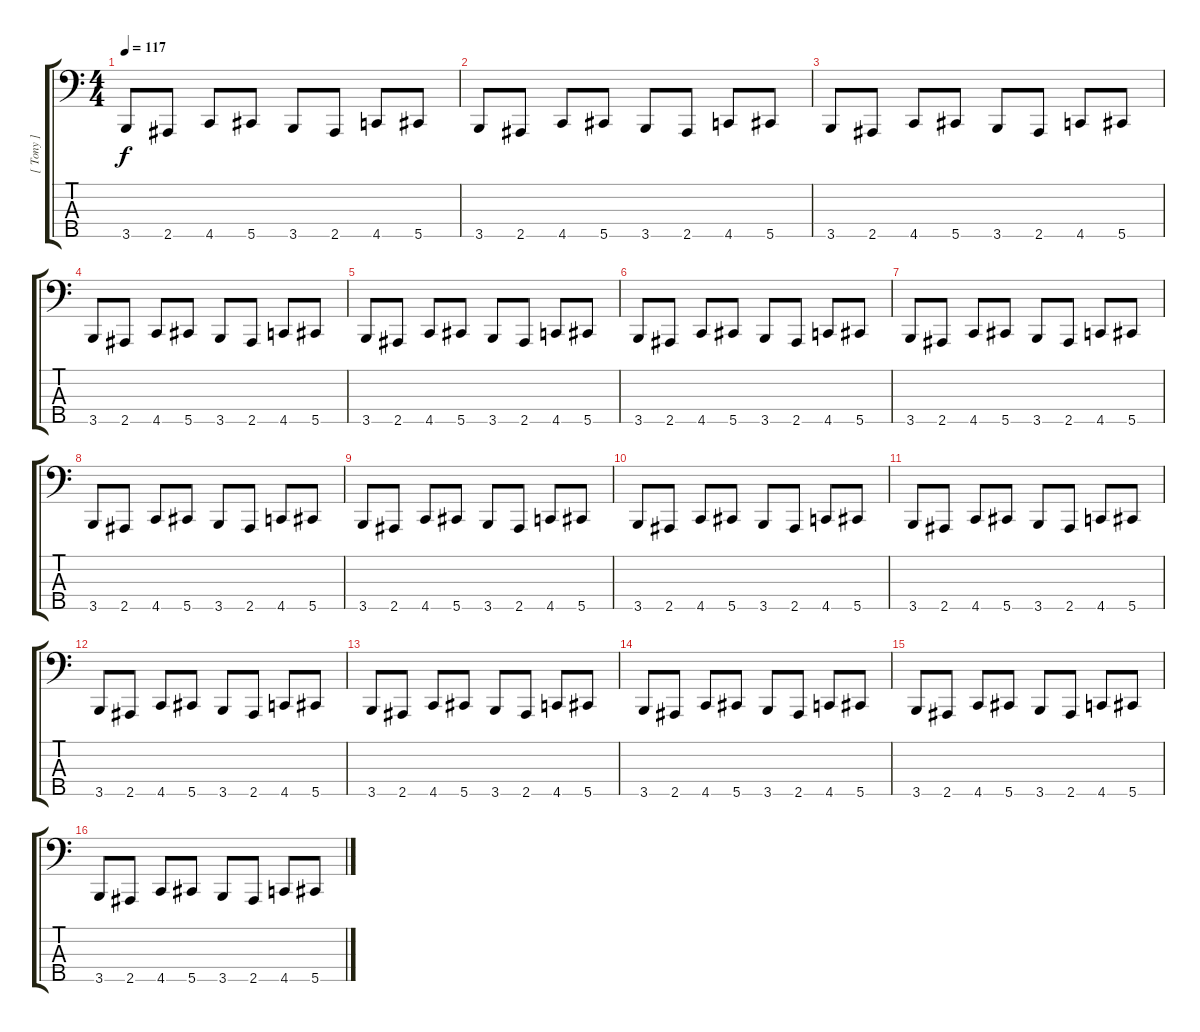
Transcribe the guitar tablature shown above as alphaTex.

\track ("[ Tony ]" "[ Tony ]") {instrument electricbasspick}
\staff {score tabs}
\tuning (E2 B1 Gb1 Db1 Ab0) {hide}
\ts (4 4)
\tempo 117
\clef f4
\ks c
3.5.8{dy f} 2.5.8 4.5.8 5.5.8 3.5.8 2.5.8 4.5.8 5.5.8 |
3.5.8 2.5.8 4.5.8 5.5.8 3.5.8 2.5.8 4.5.8 5.5.8 |
3.5.8 2.5.8 4.5.8 5.5.8 3.5.8 2.5.8 4.5.8 5.5.8 |
3.5.8 2.5.8 4.5.8 5.5.8 3.5.8 2.5.8 4.5.8 5.5.8 |
3.5.8 2.5.8 4.5.8 5.5.8 3.5.8 2.5.8 4.5.8 5.5.8 |
3.5.8 2.5.8 4.5.8 5.5.8 3.5.8 2.5.8 4.5.8 5.5.8 |
3.5.8 2.5.8 4.5.8 5.5.8 3.5.8 2.5.8 4.5.8 5.5.8 |
3.5.8 2.5.8 4.5.8 5.5.8 3.5.8 2.5.8 4.5.8 5.5.8 |
3.5.8 2.5.8 4.5.8 5.5.8 3.5.8 2.5.8 4.5.8 5.5.8 |
3.5.8 2.5.8 4.5.8 5.5.8 3.5.8 2.5.8 4.5.8 5.5.8 |
3.5.8 2.5.8 4.5.8 5.5.8 3.5.8 2.5.8 4.5.8 5.5.8 |
3.5.8 2.5.8 4.5.8 5.5.8 3.5.8 2.5.8 4.5.8 5.5.8 |
3.5.8 2.5.8 4.5.8 5.5.8 3.5.8 2.5.8 4.5.8 5.5.8 |
3.5.8 2.5.8 4.5.8 5.5.8 3.5.8 2.5.8 4.5.8 5.5.8 |
3.5.8 2.5.8 4.5.8 5.5.8 3.5.8 2.5.8 4.5.8 5.5.8 |
3.5.8 2.5.8 4.5.8 5.5.8 3.5.8 2.5.8 4.5.8 5.5.8
